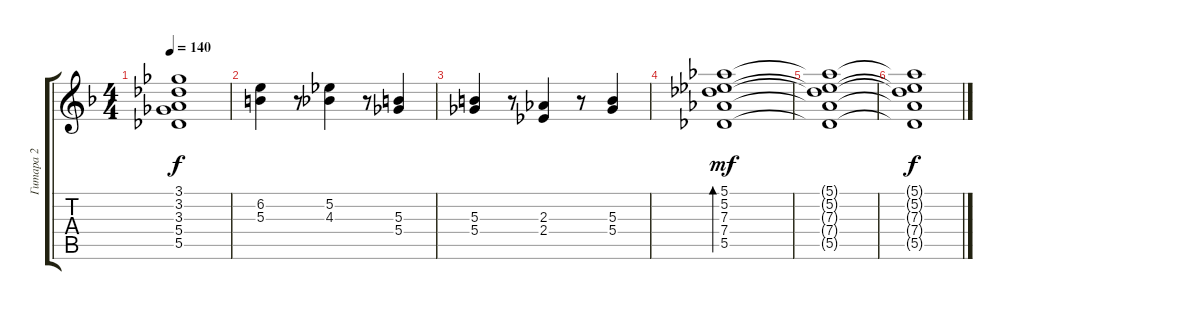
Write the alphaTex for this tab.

\track ("Гитара 2" "Гитара 2") {instrument acousticguitarsteel}
\staff {score tabs}
\tuning (Eb4 Bb3 Gb3 Db3 Ab2 Db2) {hide}
\ts (4 4)
\tempo 140
\clef g2
\ks dminor
(3.1{t} 3.2{t} 3.3{t} 5.4{t} 5.5{t}).1{dy f} |
(6.2 5.3).4 r.8 (5.2 4.3).4 r.8 (5.3 5.4).4 |
(5.3 5.4).4 r.8 (2.3 2.4).4 r.8 (5.3 5.4).4 |
(5.1 5.2 7.3 7.4 5.5).1{bd 240 dy mf} |
(5.1{t} 5.2{t} 7.3{t} 7.4{t} 5.5{t}).1 |
(5.1{t} 5.2{t} 7.3{t} 7.4{t} 5.5{t}).1{dy f}
